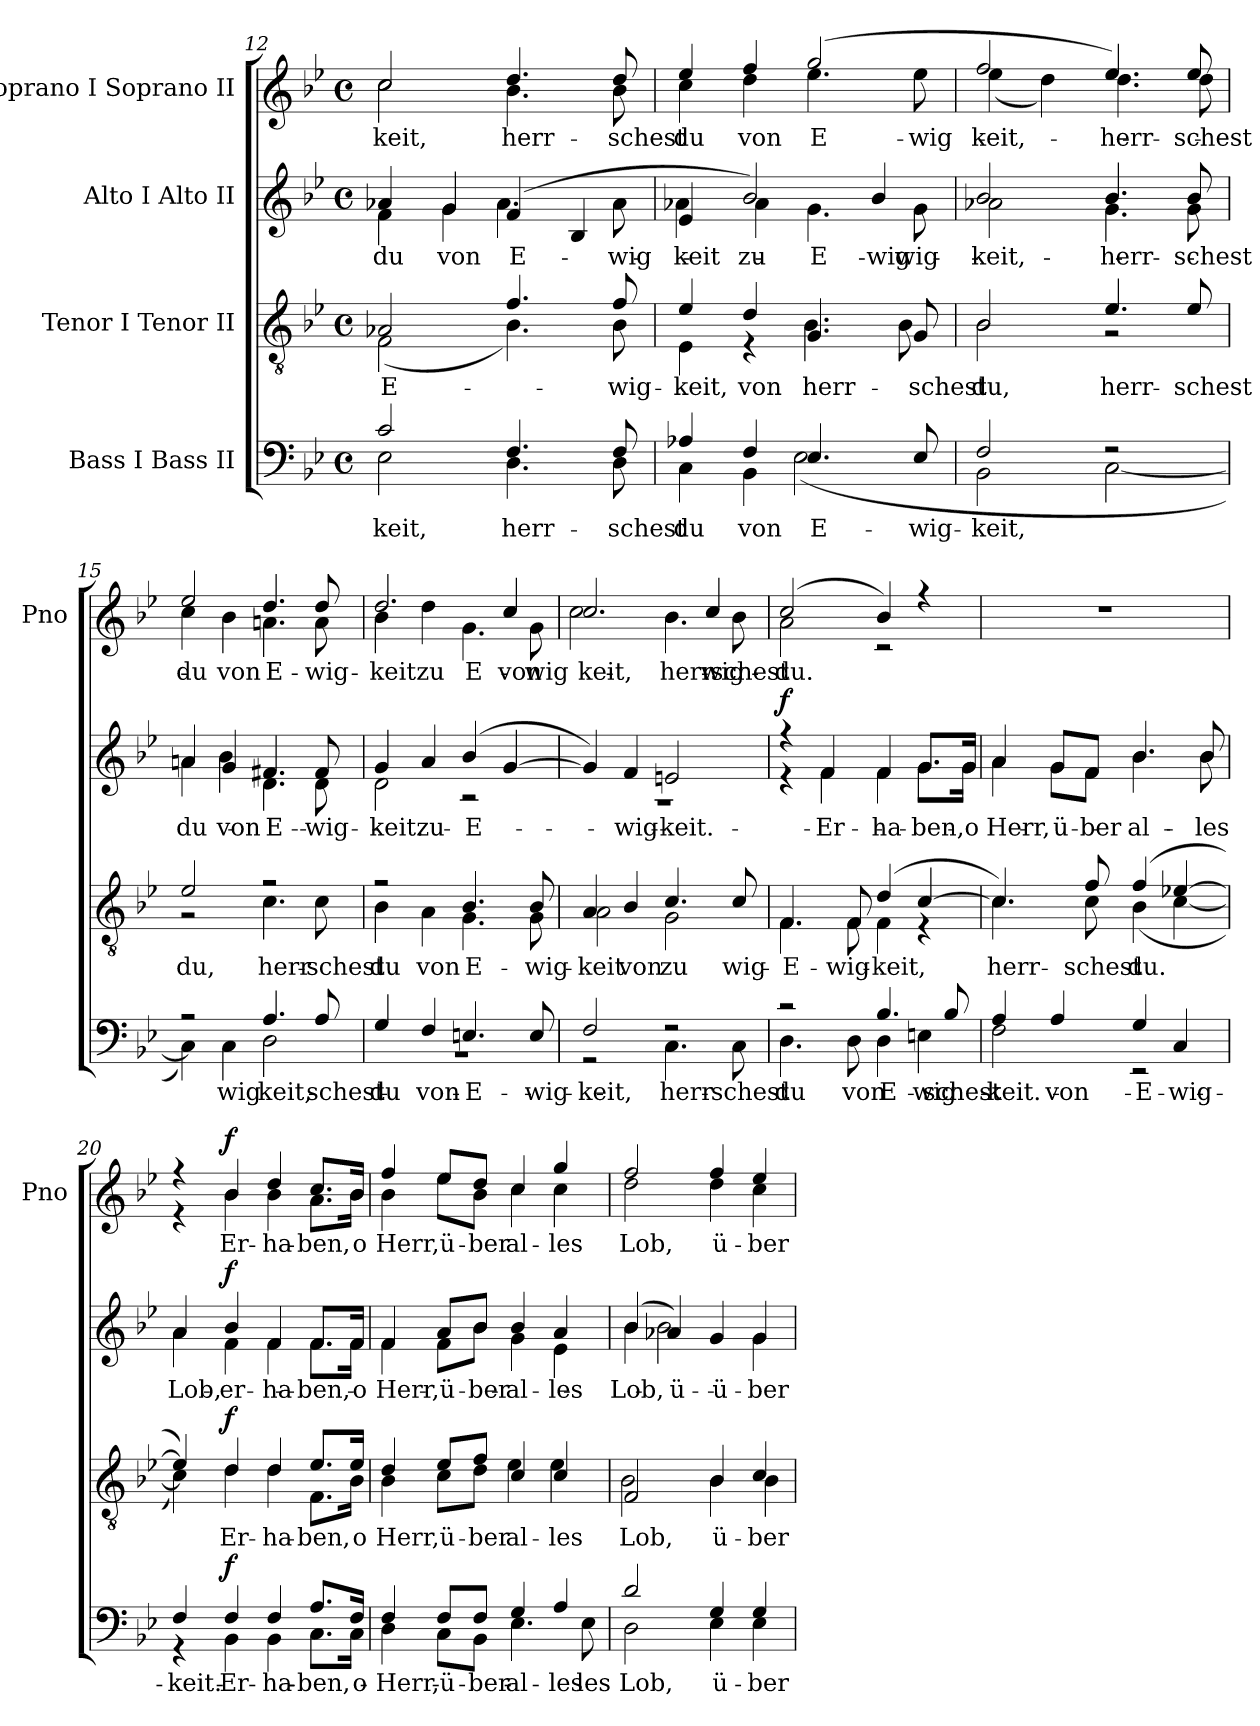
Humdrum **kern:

**kern	**text	**dynam	**kern	**text	**dynam	**kern	**text	**dynam	**kern	**text	**dynam
*part4	*part4	*part4	*part3	*part3	*part3	*part2	*part2	*part2	*part1	*part1	*part1
*staff4	*staff4	*staff4	*staff3	*staff3	*staff3	*staff2	*staff2	*staff2	*staff1	*staff1	*staff1
*I"Bass I Bass II	*	*	*I"Tenor I Tenor II	*	*	*I"Alto I Alto II	*	*	*I"Soprano I Soprano II	*	*
*	*	*	*	*	*	*	*	*	*I'Pno	*	*
*clefF4	*	*	*clefGv2	*	*	*clefG2	*	*	*clefG2	*	*
*k[b-e-]	*	*	*k[b-e-]	*	*	*k[b-e-]	*	*	*k[b-e-]	*	*
*B-:	*	*	*B-:	*	*	*B-:	*	*	*B-:	*	*
*M4/4	*	*	*M4/4	*	*	*M4/4	*	*	*M4/4	*	*
*met(c)	*	*	*met(c)	*	*	*met(c)	*	*	*met(c)	*	*
=12	=12	=12	=12	=12	=12	=12	=12	=12	=12	=12	=12
*^	*	*	*	*	*	*	*	*	*	*	*
!	!	!LO:LY:b	!	!	!LO:LY:b	!	!	!LO:LY:b	!	!	!LO:LY:b	!
*	*	*	*	*^	*	*	*^	*	*	*^	*	*
2c/	2E-\	-keit,	.	2A-X/	(<2F\	E-	.	4a-X/	4f\	du	.	2cc/	2cc\	-keit,	.
!	!	!	!	!	!	!	!	!	!	!LO:LY:b	!	!	!	!	!
.	.	.	.	.	.	.	.	4g/	4g\	von	.	.	.	.	.
!	!	!LO:LY:b	!	!	!	!	!	!	!	!LO:LY:a	!	!	!	!	!
!	!	!	!	!	!	!	!	!	!	!LO:LY:b	!	!	!	!LO:LY:b	!
4.F/	4.D\	herr-	.	4.f/	4.B-\)	.	.	(>4f/	4.a-\	E-	.	4.dd/	4.b-\	herr-	.
.	.	.	.	.	.	.	.	4B-/	.	.	.	.	.	.	.
!	!	!LO:LY:b	!	!	!	!LO:LY:a	!	!	!	!	!	!	!	!	!
!	!	!	!	!	!	!LO:LY:b	!	!	!	!LO:LY:b	!	!	!	!LO:LY:b	!
8F/	8D\	-schest	.	8f/	8B-\	-wig-	.	.	8a-\	-wig-	.	8dd/	8b-\	-schest	.
=13	=13	=13	=13	=13	=13	=13	=13	=13	=13	=13	=13	=13	=13	=13	=13
!	!	!LO:LY:b	!	!	!	!LO:LY:a	!	!	!	!	!	!	!	!	!
!	!	!	!	!	!	!LO:LY:b	!	!	!	!LO:LY:b	!	!	!	!LO:LY:b	!
4A-X/	4C\	du	.	4e-/	4E-\	-keit,	.	4e-/	4a-X\	-keit	.	4ee-/	4cc\	du	.
!	!	!LO:LY:b	!	!	!	!LO:LY:a	!	!	!	!LO:LY:b	!	!	!	!LO:LY:b	!
4F/	4BB-\	von	.	4d/	4r	von	.	2b-/)	4a-\	zu	.	4ff/	4dd\	von	.
!	!	!LO:LY:a	!	!	!	!	!	!	!	!	!	!	!	!	!
!	!	!LO:LY:b	!	!	!	!LO:LY:a	!	!	!	!	!	!	!	!	!
!	!	!	!	!	!	!LO:LY:b	!	!	!	!LO:LY:b	!	!	!	!LO:LY:a	!
!	!	!	!	!	!	!	!	!	!	!	!	!	!	!LO:LY:b	!
4.E-/	(<2E-\	E-	.	4.G/	4.B-\	herr-	.	.	4.g\	E-	.	(>2gg/	4.ee-\	E-	.
!	!	!	!	!	!	!	!	!	!	!LO:LY:a	!	!	!	!	!
.	.	.	.	.	.	.	.	4b-/	.	-wig-	.	.	.	.	.
!	!	!LO:LY:a	!	!	!	!LO:LY:a	!	!	!	!	!	!	!	!	!
!	!	!	!	!	!	!LO:LY:b	!	!	!	!LO:LY:b	!	!	!	!LO:LY:b	!
8E-/	.	-wig-	.	8G/	8B-\	-schest	.	.	8g\	-wig-	.	.	8ee-\	-wig-	.
!!LO:PB:g=z	!!
=14	=14	=14	=14	=14	=14	=14	=14	=14	=14	=14	=14	=14	=14	=14	=14
!	!	!LO:LY:a	!	!	!	!LO:LY:a	!	!	!	!	!	!	!	!	!
!	!	!	!	!	!	!LO:LY:b	!	!	!	!LO:LY:a	!	!	!	!	!
!	!	!	!	!	!	!	!	!	!	!LO:LY:b	!	!	!	!LO:LY:b	!
2F/	2BB-\	-keit,	.	2B-/	2B-\	du,	.	2b-/	2a-X\	-keit,	.	2ff/	(<4ee-\	-keit,	.
.	.	.	.	.	.	.	.	.	.	.	.	.	4dd\)	.	.
!	!	!	!	!	!	!LO:LY:a	!	!	!	!LO:LY:b	!	!	!	!LO:LY:b	!
2r	[2C\	.	.	4.e-/	2r	herr-	.	4.b-/	4.g\	herr-	.	4.ee-/)	4.dd\	herr-	.
!	!	!	!	!	!	!LO:LY:a	!	!	!	!LO:LY:b	!	!	!	!LO:LY:a	!
!	!	!	!	!	!	!	!	!	!	!	!	!	!	!LO:LY:b	!
.	.	.	.	8e-/	.	-schest	.	8b-/	8g\	-schest	.	8ee-/	8dd\	-schest	.
=15	=15	=15	=15	=15	=15	=15	=15	=15	=15	=15	=15	=15	=15	=15	=15
!	!	!LO:LY:b	!	!	!	!LO:LY:a	!	!	!	!LO:LY:b	!	!	!	!LO:LY:a	!
!	!	!	!	!	!	!	!	!	!	!	!	!	!	!LO:LY:b	!
2r	4C\])	-­	.	2e-/	2r	du,	.	4an/	4a\	du	.	2ee-/	4cc\	du	.
!	!	!LO:LY:b	!	!	!	!	!	!	!	!LO:LY:b	!	!	!	!LO:LY:b	!
.	4C\	wig-	.	.	.	.	.	4g/	4b-\	von	.	.	4b-\	von	.
!	!	!LO:LY:a	!	!	!	!	!	!	!	!	!	!	!	!	!
!	!	!LO:LY:b	!	!	!	!LO:LY:b	!	!	!	!LO:LY:a	!	!	!	!	!
!	!	!	!	!	!	!	!	!	!	!LO:LY:b	!	!	!	!LO:LY:a	!
!	!	!	!	!	!	!	!	!	!	!	!	!	!	!LO:LY:b	!
4.A/	2D\	-keit,	.	2r	4.c\	herr-	.	4.f#X/	4.d\	E-	.	4.dd/	4.an\	E-	.
!	!	!LO:LY:a	!	!	!	!LO:LY:b	!	!	!	!LO:LY:a	!	!	!	!	!
!	!	!	!	!	!	!	!	!	!	!LO:LY:b	!	!	!	!LO:LY:a	!
!	!	!	!	!	!	!	!	!	!	!	!	!	!	!LO:LY:b	!
8A/	.	-schest	.	.	8c\	-schest	.	8f#/	8d\	-wig-	.	8dd/	8a\	-wig-	.
=16	=16	=16	=16	=16	=16	=16	=16	=16	=16	=16	=16	=16	=16	=16	=16
!	!	!LO:LY:a	!	!	!	!LO:LY:b	!	!	!	!LO:LY:a	!	!	!	!	!
!	!	!	!	!	!	!	!	!	!	!LO:LY:b	!	!	!	!LO:LY:a	!
!	!	!	!	!	!	!	!	!	!	!	!	!	!	!LO:LY:b	!
4G/	1r	du	.	2r	4B-\	du	.	4g/	2d\	-keit.	.	2.dd/	4b-\	-keit	.
!	!	!LO:LY:a	!	!	!	!LO:LY:b	!	!	!	!LO:LY:a	!	!	!	!LO:LY:b	!
4F/	.	von	.	.	4A\	von	.	4a/	.	zu	.	.	4dd\	zu	.
!	!	!LO:LY:a	!	!	!	!LO:LY:a	!	!	!	!	!	!	!	!	!
!	!	!	!	!	!	!LO:LY:b	!	!	!	!LO:LY:a	!	!	!	!LO:LY:b	!
4.En/	.	E-	.	4.B-/	4.G\	E-	.	(>4b-/	2r	E-	.	.	4.g\	E-	.
!	!	!	!	!	!	!	!	!	!	!	!	!	!	!LO:LY:a	!
.	.	.	.	.	.	.	.	[4g/	.	.	.	4cc/	.	von	.
!	!	!LO:LY:a	!	!	!	!LO:LY:a	!	!	!	!	!	!	!	!	!
!	!	!	!	!	!	!LO:LY:b	!	!	!	!	!	!	!	!LO:LY:b	!
8E/	.	-wig-	.	8B-/	8G\	-wig-	.	.	.	.	.	.	8g\	-wig-	.
=17	=17	=17	=17	=17	=17	=17	=17	=17	=17	=17	=17	=17	=17	=17	=17
!	!	!LO:LY:a	!	!	!	!LO:LY:a	!	!	!	!	!	!	!	!	!
!	!	!	!	!	!	!LO:LY:b	!	!	!	!	!	!	!	!LO:LY:a	!
!	!	!	!	!	!	!	!	!	!	!	!	!	!	!LO:LY:b	!
2F/	2r	-keit,	.	4A/	2A\	-keit	.	4g/])	1r	.	.	2.cc/	2cc\	-keit,	.
!	!	!	!	!	!	!LO:LY:a	!	!	!	!LO:LY:a	!	!	!	!	!
.	.	.	.	4B-/	.	von	.	4f/	.	-wig-	.	.	.	.	.
!	!	!LO:LY:b	!	!	!	!LO:LY:a	!	!	!	!	!	!	!	!	!
!	!	!	!	!	!	!LO:LY:b	!	!	!	!LO:LY:a	!	!	!	!LO:LY:b	!
2r	4.C\	herr-	.	4.c/	2G\	zu	.	2en/	.	-keit.	.	.	4.b-\	herr-	.
!	!	!	!	!	!	!	!	!	!	!	!	!	!	!LO:LY:a	!
.	.	.	.	.	.	.	.	.	.	.	.	4cc/	.	-wig-	.
!	!	!LO:LY:b	!	!	!	!LO:LY:a	!	!	!	!	!	!	!	!LO:LY:b	!
.	8C\	-schest	.	8c/	.	-wig-	.	.	.	.	.	.	8b-\	-schest	.
=18	=18	=18	=18	=18	=18	=18	=18	=18	=18	=18	=18	=18	=18	=18	=18
!	!	!LO:LY:b	!	!	!	!LO:LY:a	!	!	!	!	!	!	!	!	!
!	!	!	!	!	!	!LO:LY:b	!	!	!	!	!	!	!	!LO:LY:a	!
!	!	!	!	!	!	!	!	!	!	!	!LO:DY:a	!	!	!LO:LY:b	!
2r	4.D\	du	.	4.F/	4.F\	E-	.	4r	4r	.	f	(>2cc/	2a\	du.	.
!	!	!	!	!	!	!	!	!	!	!LO:LY:b	!	!	!	!	!
.	.	.	.	.	.	.	.	4f/	4f\	Er-	.	.	.	.	.
!	!	!LO:LY:b	!	!	!	!LO:LY:a	!	!	!	!	!	!	!	!	!
!	!	!	!	!	!	!LO:LY:b	!	!	!	!	!	!	!	!	!
.	8D\	von	.	8F/	8F\	-wig-	.	.	.	.	.	.	.	.	.
!	!	!LO:LY:a	!	!	!	!	!	!	!	!	!	!	!	!	!
!	!	!LO:LY:b	!	!	!	!LO:LY:a	!	!	!	!	!	!	!	!	!
!	!	!	!	!	!	!LO:LY:b	!	!	!	!LO:LY:b	!	!	!	!	!
4.B-/	4D\	E-	.	(>4d/	4F\	-keit,	.	4f/	4f\	-ha-	.	4b-/)	2r	.	.
!	!	!LO:LY:b	!	!	!	!	!	!	!	!LO:LY:b	!	!	!	!	!
.	4En\	-wig-	.	[4c/	4r	.	.	8.g/L	8.g\L	-ben,	.	4r	.	.	.
!	!	!LO:LY:a	!	!	!	!	!	!	!	!	!	!	!	!	!
8B-/	.	-schest	.	.	.	.	.	.	.	.	.	.	.	.	.
!	!	!	!	!	!	!	!	!	!	!LO:LY:b	!	!	!	!	!
.	.	.	.	.	.	.	.	16g/Jk	16g\Jk	o	.	.	.	.	.
*	*	*	*	*	*	*	*	*	*	*	*	*v	*v	*	*
=19	=19	=19	=19	=19	=19	=19	=19	=19	=19	=19	=19	=19	=19	=19
!	!	!LO:LY:a	!	!	!	!	!	!	!	!	!	!	!	!
!	!	!LO:LY:b	!	!	!	!LO:LY:a	!	!	!	!	!	!	!	!
!	!	!	!	!	!	!LO:LY:b	!	!	!	!LO:LY:b	!	!	!	!
4A/	2F\	­keit.	.	4.c/])	4.c\	herr-	.	4a/	4a\	Herr,	.	1r	.	.
!	!	!LO:LY:a	!	!	!	!	!	!	!	!LO:LY:b	!	!	!	!
4A/	.	von	.	.	.	.	.	8g/L	8g\L	ü-	.	.	.	.
!	!	!	!	!	!	!LO:LY:a	!	!	!	!	!	!	!	!
!	!	!	!	!	!	!LO:LY:b	!	!	!	!LO:LY:b	!	!	!	!
.	.	.	.	8f/	8c\	-schest	.	8f/J	8f\J	-ber	.	.	.	.
!	!	!LO:LY:a	!	!	!	!LO:LY:a	!	!	!	!	!	!	!	!
!	!	!	!	!	!	!LO:LY:b	!	!	!	!LO:LY:b	!	!	!	!
4G/	2r	E-	.	(>4f/	(<4B-\	du.	.	4.b-/	4.b-\	al-	.	.	.	.
!	!	!LO:LY:a	!	!	!	!	!	!	!	!	!	!	!	!
4C/	.	-wig-	.	[4e-X/	[4c\	.	.	.	.	.	.	.	.	.
!	!	!	!	!	!	!	!	!	!	!LO:LY:b	!	!	!	!
.	.	.	.	.	.	.	.	8b-/	8b-\	-les	.	.	.	.
!!LO:LB:g=z
=20	=20	=20	=20	=20	=20	=20	=20	=20	=20	=20	=20	=20	=20	=20
!	!	!LO:LY:a	!	!	!	!	!	!	!	!LO:LY:b	!	!	!	!
*	*	*	*	*	*	*	*	*	*	*	*	*^	*	*
4F/	4r	-keit.	.	4e-/])	4c\])	.	.	4a/	4a\	Lob,	.	4r	4r	.	.
!	!	!LO:LY:b	!LO:DY:a	!	!	!LO:LY:b	!LO:DY:a	!	!	!LO:LY:b	!LO:DY:a	!	!	!LO:LY:b	!LO:DY:a
4F/	4BB-\	Er-	f	4d/	4d\	Er-	f	4b-/	4f\	er-	f	4b-/	4b-\	Er-	f
!	!	!LO:LY:b	!	!	!	!LO:LY:b	!	!	!	!LO:LY:b	!	!	!	!LO:LY:b	!
4F/	4BB-\	-ha-	.	4d/	4d\	-ha-	.	4f/	4f\	-ha-	.	4dd/	4b-\	-ha-	.
!	!	!LO:LY:b	!	!	!	!LO:LY:b	!	!	!	!LO:LY:b	!	!	!	!LO:LY:b	!
8.A/L	8.C\L	-ben,	.	8.e-/L	8.F\L	-ben,	.	8.f/L	8.f\L	-ben,	.	8.cc/L	8.a\L	-ben,	.
!	!	!LO:LY:b	!	!	!	!LO:LY:b	!	!	!	!LO:LY:b	!	!	!	!LO:LY:b	!
16F/Jk	16C\Jk	o	.	16e-/Jk	16B-\Jk	o	.	16f/Jk	16f\Jk	o	.	16b-/Jk	16b-\Jk	o	.
=21	=21	=21	=21	=21	=21	=21	=21	=21	=21	=21	=21	=21	=21	=21	=21
!	!	!LO:LY:b	!	!	!	!LO:LY:b	!	!	!	!LO:LY:b	!	!	!	!LO:LY:b	!
4F/	4D\	Herr,	.	4d/	4B-\	Herr,	.	4f/	4f\	Herr,	.	4ff/	4b-\	Herr,	.
!	!	!LO:LY:b	!	!	!	!LO:LY:b	!	!	!	!LO:LY:b	!	!	!	!LO:LY:b	!
8F/L	8C\L	ü-	.	8e-/L	8c\L	ü-	.	8a/L	8f\L	ü-	.	8ee-/L	8ee-\L	ü-	.
!	!	!LO:LY:b	!	!	!	!LO:LY:b	!	!	!	!LO:LY:b	!	!	!	!LO:LY:b	!
8F/J	8BB-\J	-ber	.	8f/J	8d\J	-ber	.	8b-/J	8b-\J	-ber	.	8dd/J	8b-\J	-ber	.
!	!	!LO:LY:a	!	!	!	!	!	!	!	!	!	!	!	!	!
!	!	!LO:LY:b	!	!	!	!LO:LY:b	!	!	!	!LO:LY:b	!	!	!	!LO:LY:b	!
4G/	4.E-\	al-	.	4c/	4e-\	al-	.	4b-/	4g\	al-	.	4cc/	4cc\	al-	.
!	!	!LO:LY:a	!	!	!	!LO:LY:b	!	!	!	!LO:LY:b	!	!	!	!LO:LY:b	!
4A/	.	-les	.	4c/	4e-\	-les	.	4a/	4e-\	-les	.	4gg/	4cc\	-les	.
!	!	!LO:LY:b	!	!	!	!	!	!	!	!	!	!	!	!	!
.	8E-\	-les	.	.	.	.	.	.	.	.	.	.	.	.	.
=22	=22	=22	=22	=22	=22	=22	=22	=22	=22	=22	=22	=22	=22	=22	=22
!	!	!LO:LY:b	!	!	!	!LO:LY:b	!	!	!	!LO:LY:a	!	!	!	!	!
!	!	!	!	!	!	!	!	!	!	!LO:LY:b	!	!	!	!LO:LY:b	!
2d/	2D\	Lob,	.	2F/	2B-\	Lob,	.	(>4b-/	4b-\	Lob,	.	2ff/	2dd\	Lob,	.
!	!	!	!	!	!	!	!	!	!	!LO:LY:b	!	!	!	!	!
.	.	.	.	.	.	.	.	4a-X/)	2b-\	ü-	.	.	.	.	.
!	!	!LO:LY:b	!	!	!	!LO:LY:b	!	!	!	!LO:LY:a	!	!	!	!LO:LY:b	!
4G/	4E-\	ü-	.	4B-/	4B-\	ü-	.	4g/	.	ü-	.	4ff/	4dd\	ü-	.
!	!	!LO:LY:b	!	!	!	!LO:LY:b	!	!	!	!LO:LY:a	!	!	!	!	!
!	!	!	!	!	!	!	!	!	!	!LO:LY:b	!	!	!	!LO:LY:b	!
4G/	4E-\	-ber	.	4c/	4B-\	-ber	.	4g/	4g\	-ber	.	4ee-/	4cc\	-ber	.
*v	*v	*	*	*	*	*	*	*v	*v	*	*	*v	*v	*	*
*	*	*	*v	*v	*	*	*	*	*	*	*	*
=	=	=	=	=	=	=	=	=	=	=	=
*-	*-	*-	*-	*-	*-	*-	*-	*-	*-	*-	*-
